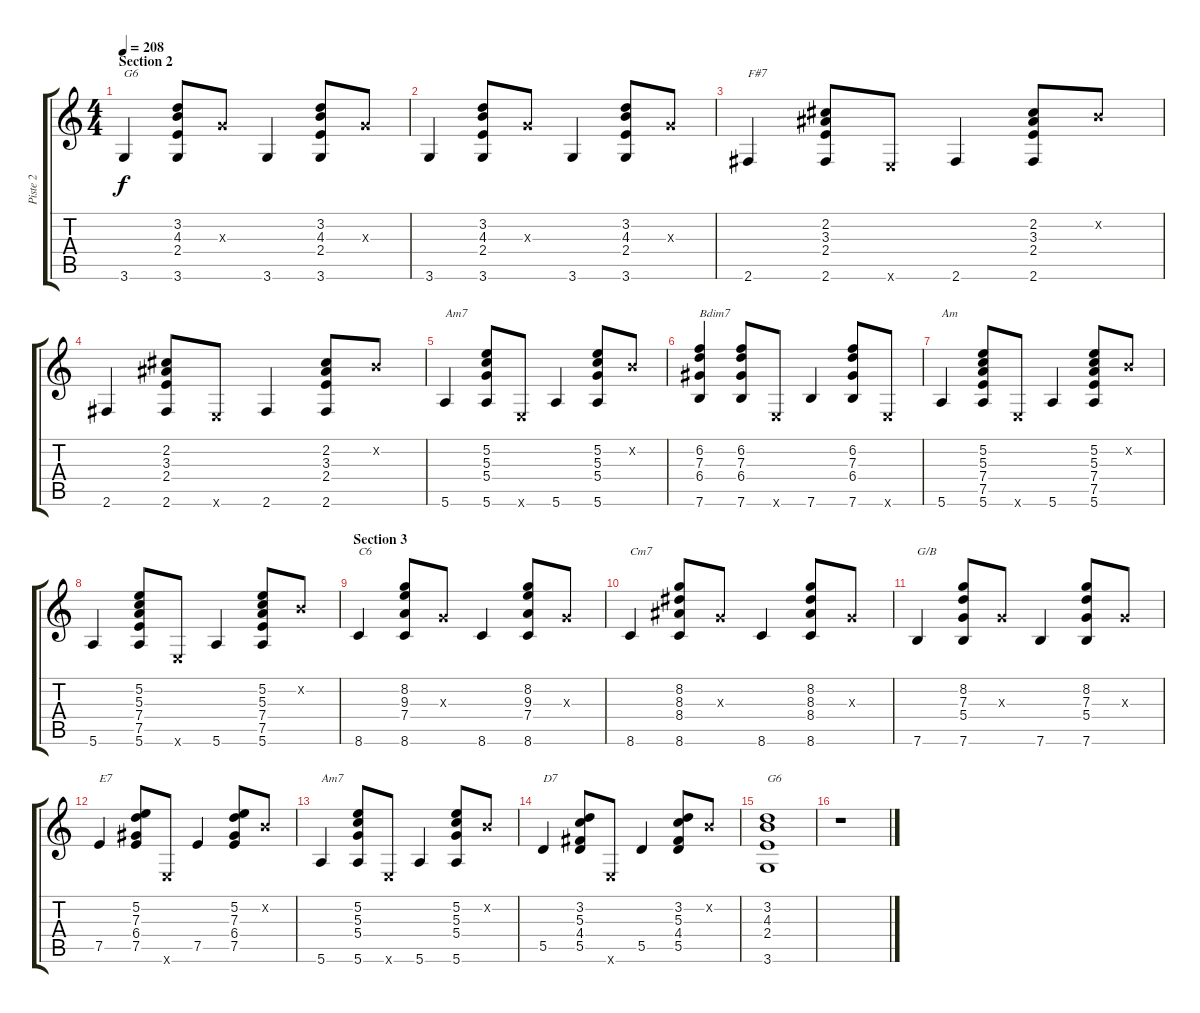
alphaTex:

\track ("Piste 2" "Piste 2") {instrument acousticguitarnylon}
\staff {score tabs}
\tuning (E4 B3 G3 D3 A2 E2) {hide}
\ts (4 4)
\section ("" "Section 2")
\tempo 208
\clef g2
\ks c
3.6.4{txt "G6" dy f} (3.2 4.3 2.4 3.6).8 0.3{x}.8 3.6.4 (3.2 4.3 2.4 3.6).8 0.3{x}.8 |
3.6.4 (3.2 4.3 2.4 3.6).8 0.3{x}.8 3.6.4 (3.2 4.3 2.4 3.6).8 0.3{x}.8 |
2.6.4{txt "F#7"} (2.2 3.3 2.4 2.6).8 0.6{x}.8 2.6.4 (2.2 3.3 2.4 2.6).8 0.2{x}.8 |
2.6.4 (2.2 3.3 2.4 2.6).8 0.6{x}.8 2.6.4 (2.2 3.3 2.4 2.6).8 0.2{x}.8 |
5.6.4{txt "Am7"} (5.2 5.3 5.4 5.6).8 0.6{x}.8 5.6.4 (5.2 5.3 5.4 5.6).8 0.2{x}.8 |
(6.2 7.3 6.4 7.6).4{txt "Bdim7"} (6.2 7.3 6.4 7.6).8 0.6{x}.8 7.6.4 (6.2 7.3 6.4 7.6).8 0.6{x}.8 |
5.6.4{txt "Am"} (5.2 5.3 7.4 7.5 5.6).8 0.6{x}.8 5.6.4 (5.2 5.3 7.4 7.5 5.6).8 0.2{x}.8 |
5.6.4 (5.2 5.3 7.4 7.5 5.6).8 0.6{x}.8 5.6.4 (5.2 5.3 7.4 7.5 5.6).8 0.2{x}.8 |
\section ("" "Section 3")
8.6.4{txt "C6"} (8.2 9.3 7.4 8.6).8 0.3{x}.8 8.6.4 (8.2 9.3 7.4 8.6).8 0.3{x}.8 |
8.6.4{txt "Cm7"} (8.2 8.3 8.4 8.6).8 0.3{x}.8 8.6.4 (8.2 8.3 8.4 8.6).8 0.3{x}.8 |
7.6.4{txt "G/B"} (8.2 7.3 5.4 7.6).8 0.3{x}.8 7.6.4 (8.2 7.3 5.4 7.6).8 0.3{x}.8 |
7.5.4{txt "E7"} (5.2 7.3 6.4 7.5).8 0.6{x}.8 7.5.4 (5.2 7.3 6.4 7.5).8 0.2{x}.8 |
5.6.4{txt "Am7"} (5.2 5.3 5.4 5.6).8 0.6{x}.8 5.6.4 (5.2 5.3 5.4 5.6).8 0.2{x}.8 |
5.5.4{txt "D7"} (3.2 5.3 4.4 5.5).8 0.6{x}.8 5.5.4 (3.2 5.3 4.4 5.5).8 0.2{x}.8 |
(3.2 4.3 2.4 3.6).1{txt "G6"} |
r.1
